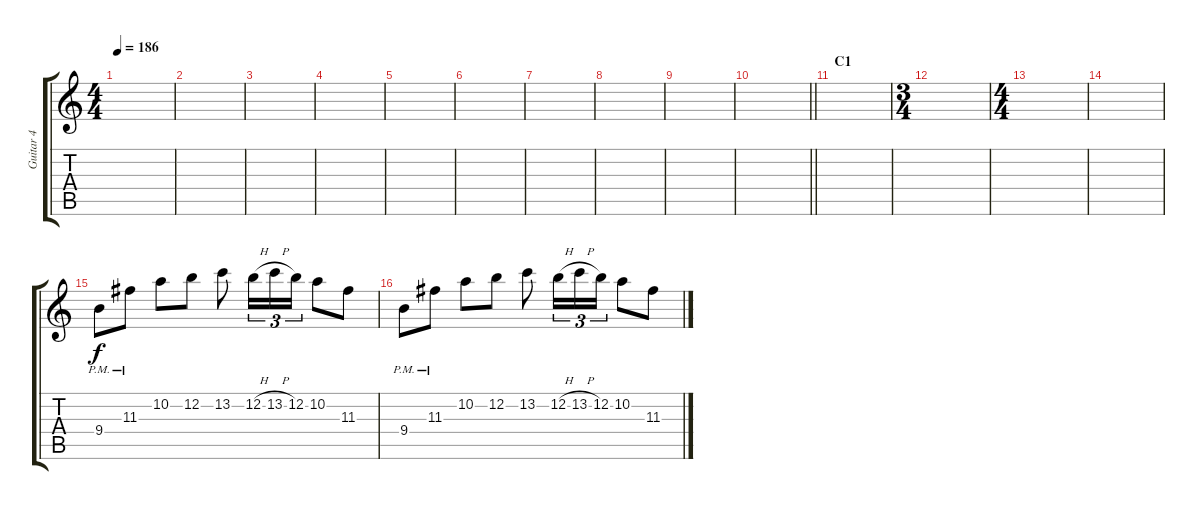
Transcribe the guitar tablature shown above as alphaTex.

\track ("Guitar 4" "Guitar 4") {instrument distortionguitar}
\staff {score tabs}
\tuning (E4 B3 G3 D3 A2 E2) {hide}
\ts (4 4)
\tempo 186
\clef g2
\ks c
|
|
|
|
|
|
|
|
|
\barLineRight lightlight
|
\section ("" "C1")
|
\ts (3 4)
|
\ts (4 4)
|
|
9.4{pm}.8 11.3{pm}.8 10.2.8 12.2.8 13.2.8 12.2{h}.16{tu (3 2)} 13.2{h}.16{tu (3 2)} 12.2.16{tu (3 2)} 10.2.8 11.3.8 |
9.4{pm}.8 11.3{pm}.8 10.2.8 12.2.8 13.2.8 12.2{h}.16{tu (3 2)} 13.2{h}.16{tu (3 2)} 12.2.16{tu (3 2)} 10.2.8 11.3.8
